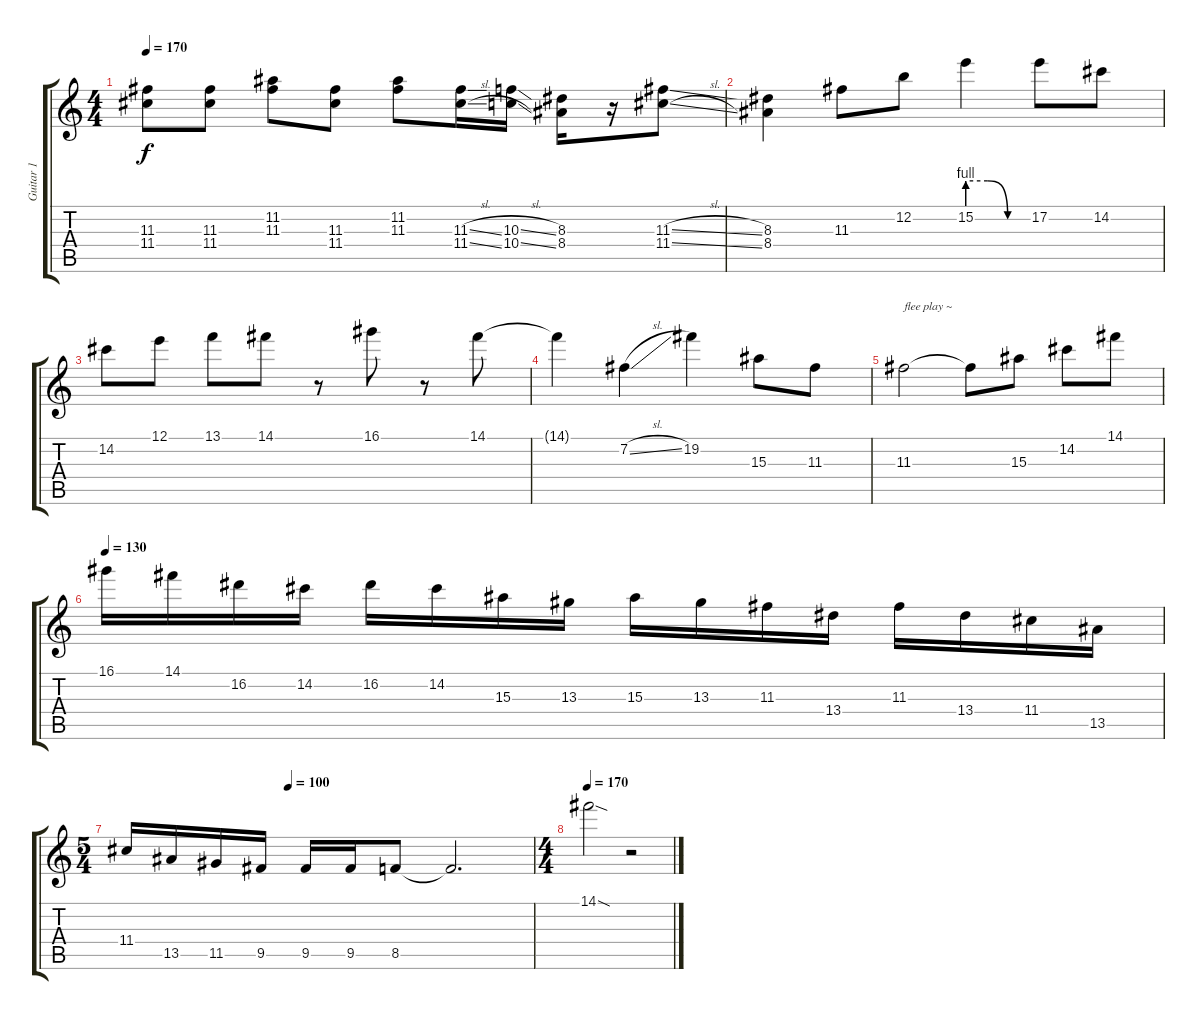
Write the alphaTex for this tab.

\track ("Guitar 1" "Guitar 1") {instrument distortionguitar}
\staff {score tabs}
\tuning (E4 B3 G3 D3 A2 E2) {hide}
\ts (4 4)
\tempo 170
\clef g2
\ks c
(11.3 11.4).8{dy f} (11.3 11.4).8 (11.2 11.3).8 (11.3 11.4).8 (11.2 11.3).8 (11.3{sl} 11.4{sl}).16 (10.3{sl} 10.4{sl}).16 (8.3 8.4).16 r.16 (11.3{sl} 11.4{sl}).8 |
(8.3 8.4).4 11.3.8 12.2.8 15.2{be (custom 0 4 20 4 40 0 60 0)}.4 17.2.8 14.2.8 |
14.2.8 12.1.8 13.1.8 14.1.8 r.8 16.1.8 r.8 14.1.8 |
14.1{t}.4 7.2{sl}.4 19.2.4 15.3.8 11.3.8 |
11.3.2{txt "flee play ~"} 11.3{t}.8 15.3.8 14.2.8 14.1.8 |
\tempo 130
16.1.16 14.1.16 16.2.16 14.2.16 16.2.16 14.2.16 15.3.16 13.3.16 15.3.16 13.3.16 11.3.16 13.4.16 11.3.16 13.4.16 11.4.16 13.5.16 |
\ts (5 4)
\tempo (100 0.4)
11.4.16 13.5.16 11.5.16 9.5.16 9.5.16 9.5.16 8.5.8 8.5{t}.2{d} |
\ts (4 4)
\tempo 170
14.1{sod}.2 r.2
